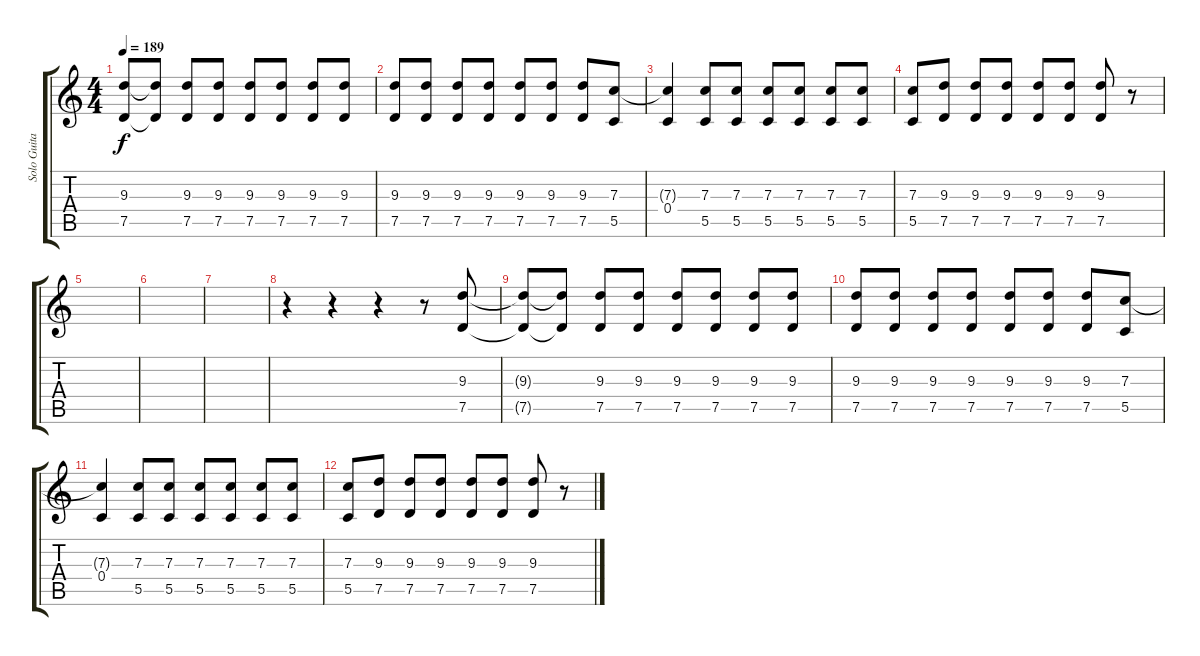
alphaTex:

\track ("Solo Guitar" "Solo Guita") {instrument distortionguitar}
\staff {score tabs}
\tuning (D4 A3 F3 C3 G2 D2) {hide}
\ts (4 4)
\tempo 189
\clef g2
\ks c
(9.3{t} 7.5{t}).8{dy f} (9.3{t} 7.5{t}).8 (9.3 7.5).8 (9.3 7.5).8 (9.3 7.5).8 (9.3 7.5).8 (9.3 7.5).8 (9.3 7.5).8 |
(9.3 7.5).8 (9.3 7.5).8 (9.3 7.5).8 (9.3 7.5).8 (9.3 7.5).8 (9.3 7.5).8 (9.3 7.5).8 (7.3 5.5).8 |
(7.3{t} 0.4).4 (7.3 5.5).8 (7.3 5.5).8 (7.3 5.5).8 (7.3 5.5).8 (7.3 5.5).8 (7.3 5.5).8 |
(7.3 5.5).8 (9.3 7.5).8 (9.3 7.5).8 (9.3 7.5).8 (9.3 7.5).8 (9.3 7.5).8 (9.3 7.5).8 r.8 |
|
|
|
r.4 r.4 r.4 r.8 (9.3 7.5).8 |
(9.3{t} 7.5{t}).8 (9.3{t} 7.5{t}).8 (9.3 7.5).8 (9.3 7.5).8 (9.3 7.5).8 (9.3 7.5).8 (9.3 7.5).8 (9.3 7.5).8 |
(9.3 7.5).8 (9.3 7.5).8 (9.3 7.5).8 (9.3 7.5).8 (9.3 7.5).8 (9.3 7.5).8 (9.3 7.5).8 (7.3 5.5).8 |
(7.3{t} 0.4).4 (7.3 5.5).8 (7.3 5.5).8 (7.3 5.5).8 (7.3 5.5).8 (7.3 5.5).8 (7.3 5.5).8 |
(7.3 5.5).8 (9.3 7.5).8 (9.3 7.5).8 (9.3 7.5).8 (9.3 7.5).8 (9.3 7.5).8 (9.3 7.5).8 r.8
